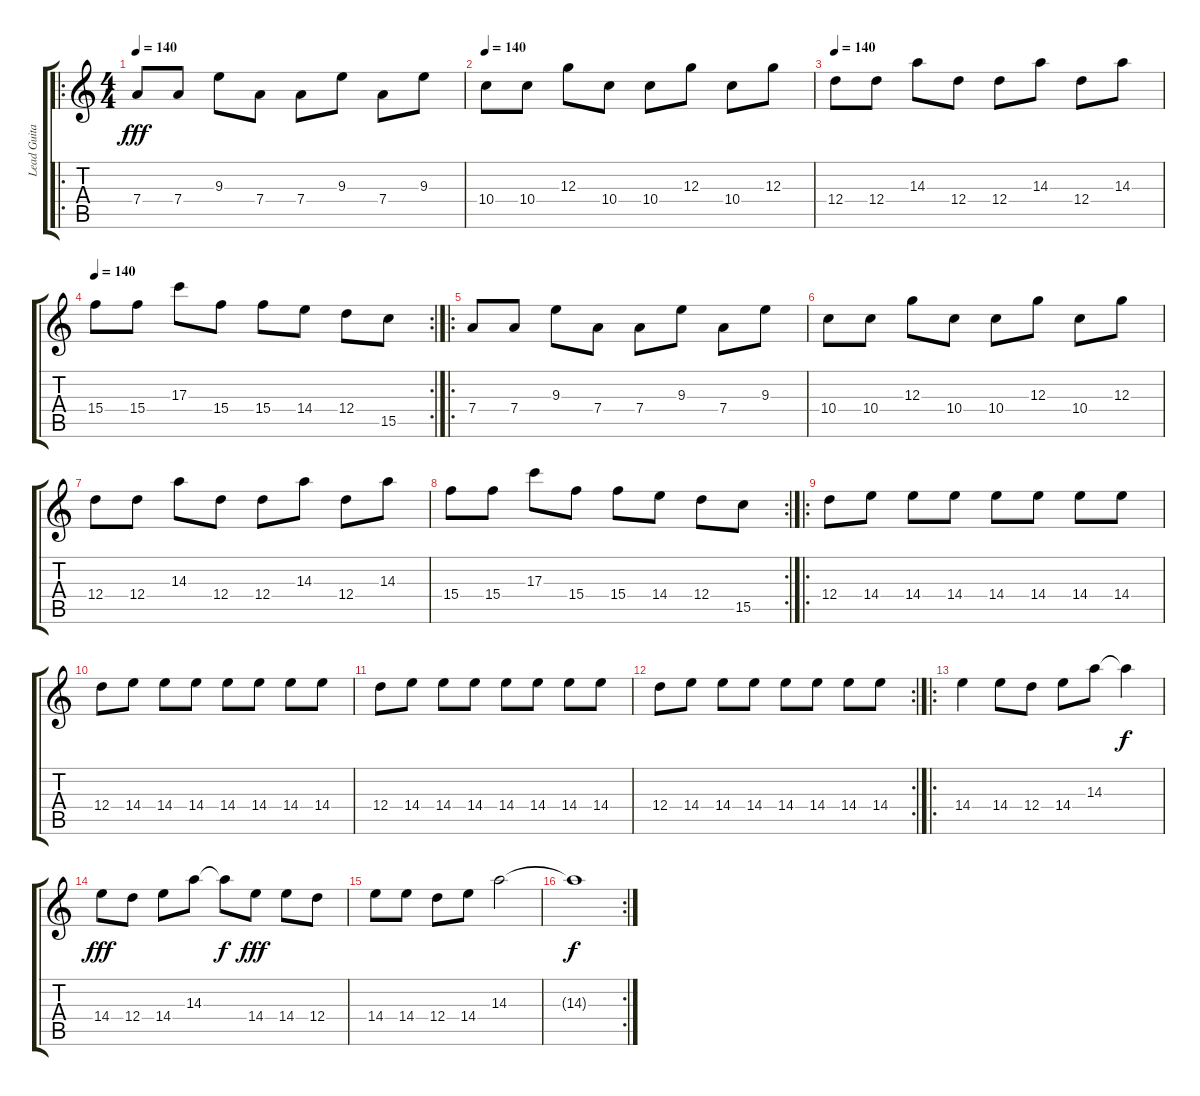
\track ("Lead Guitar" "Lead Guita") {instrument overdrivenguitar}
\staff {score tabs}
\tuning (E4 B3 G3 D3 A2 D2) {hide}
\ro
\ts (4 4)
\tempo 140
\clef g2
\ks c
7.4.8{dy fff instrument overdrivenguitar} 7.4.8 9.3.8 7.4.8 7.4.8 9.3.8 7.4.8 9.3.8 |
\tempo 140
10.4.8 10.4.8 12.3.8 10.4.8 10.4.8 12.3.8 10.4.8 12.3.8 |
\tempo 140
12.4.8 12.4.8 14.3.8 12.4.8 12.4.8 14.3.8 12.4.8 14.3.8 |
\rc 2
\tempo 140
15.4.8 15.4.8 17.3.8 15.4.8 15.4.8 14.4.8 12.4.8 15.5.8 |
\ro
7.4.8 7.4.8 9.3.8 7.4.8 7.4.8 9.3.8 7.4.8 9.3.8 |
10.4.8 10.4.8 12.3.8 10.4.8 10.4.8 12.3.8 10.4.8 12.3.8 |
12.4.8 12.4.8 14.3.8 12.4.8 12.4.8 14.3.8 12.4.8 14.3.8 |
\rc 2
15.4.8 15.4.8 17.3.8 15.4.8 15.4.8 14.4.8 12.4.8 15.5.8 |
\ro
12.4.8 14.4.8 14.4.8 14.4.8 14.4.8 14.4.8 14.4.8 14.4.8 |
12.4.8 14.4.8 14.4.8 14.4.8 14.4.8 14.4.8 14.4.8 14.4.8 |
12.4.8 14.4.8 14.4.8 14.4.8 14.4.8 14.4.8 14.4.8 14.4.8 |
\rc 2
12.4.8 14.4.8 14.4.8 14.4.8 14.4.8 14.4.8 14.4.8 14.4.8 |
\ro
14.4.4 14.4.8 12.4.8 14.4.8 14.3.8 14.3{t}.4{dy f} |
14.4.8{dy fff} 12.4.8 14.4.8 14.3.8 14.3{t}.8{dy f} 14.4.8{dy fff} 14.4.8 12.4.8 |
14.4.8 14.4.8 12.4.8 14.4.8 14.3.2 |
\rc 2
14.3{t}.1{dy f}
